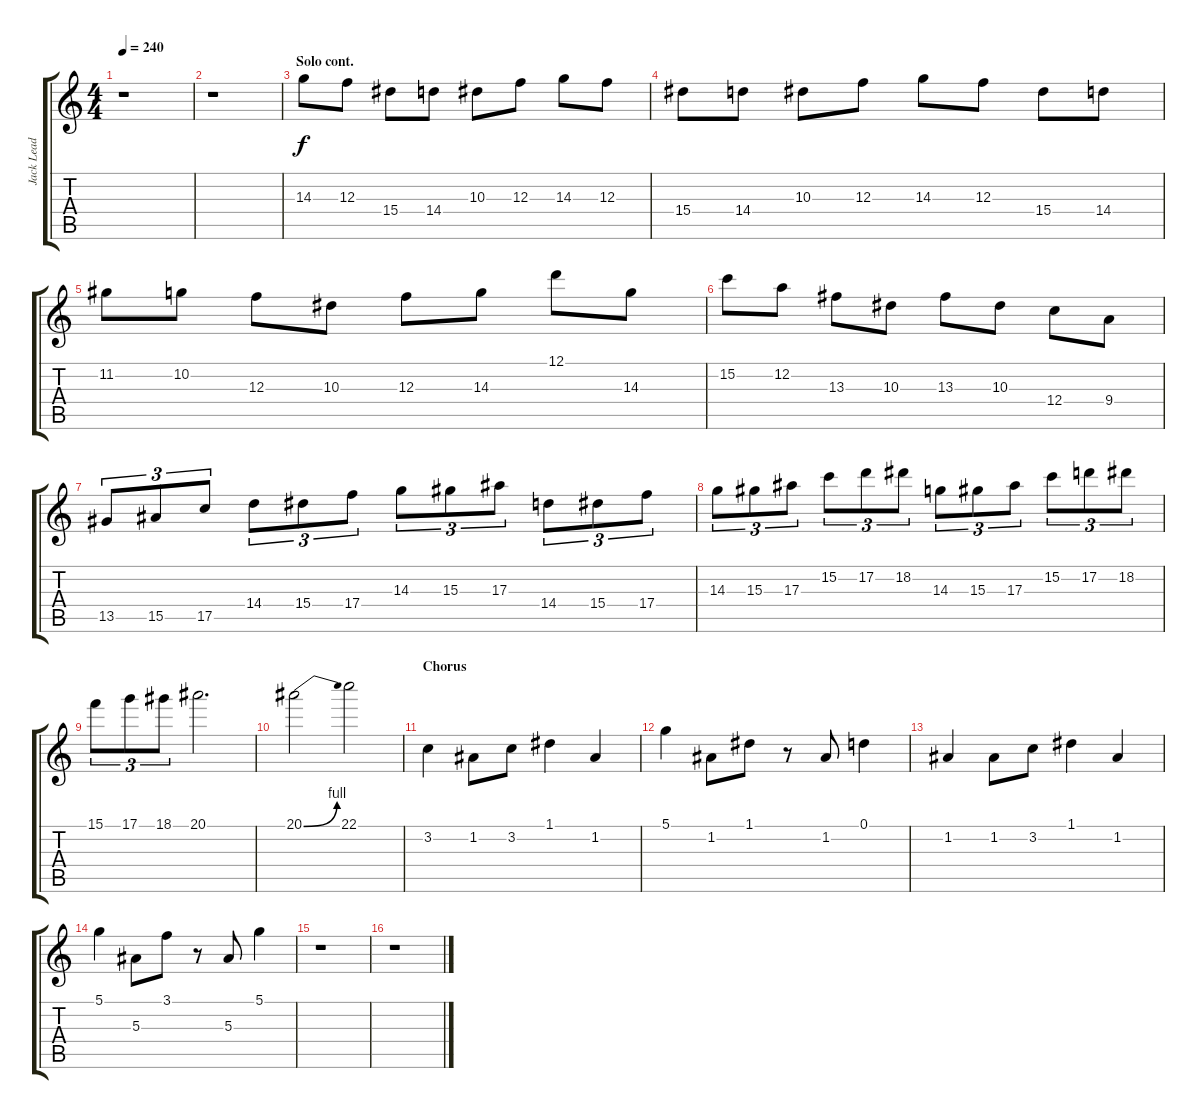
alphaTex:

\track ("Jack Lead" "Jack Lead") {instrument overdrivenguitar}
\staff {score tabs}
\tuning (D4 A3 F3 C3 G2 C2) {hide}
\ts (4 4)
\tempo 240
\clef g2
\ks aminor
r.1{dy f} |
r.1 |
\section ("" "Solo cont.")
14.3.8 12.3.8 15.4.8 14.4.8 10.3.8 12.3.8 14.3.8 12.3.8 |
15.4.8 14.4.8 10.3.8 12.3.8 14.3.8 12.3.8 15.4.8 14.4.8 |
11.2.8 10.2.8 12.3.8 10.3.8 12.3.8 14.3.8 12.1.8 14.3.8 |
15.2.8 12.2.8 13.3.8 10.3.8 13.3.8 10.3.8 12.4.8 9.4.8 |
13.5.8{tu (3 2)} 15.5.8{tu (3 2)} 17.5.8{tu (3 2)} 14.4.8{tu (3 2)} 15.4.8{tu (3 2)} 17.4.8{tu (3 2)} 14.3.8{tu (3 2)} 15.3.8{tu (3 2)} 17.3.8{tu (3 2)} 14.4.8{tu (3 2)} 15.4.8{tu (3 2)} 17.4.8{tu (3 2)} |
14.3.8{tu (3 2)} 15.3.8{tu (3 2)} 17.3.8{tu (3 2)} 15.2.8{tu (3 2)} 17.2.8{tu (3 2)} 18.2.8{tu (3 2)} 14.3.8{tu (3 2)} 15.3.8{tu (3 2)} 17.3.8{tu (3 2)} 15.2.8{tu (3 2)} 17.2.8{tu (3 2)} 18.2.8{tu (3 2)} |
15.1.8{tu (3 2)} 17.1.8{tu (3 2)} 18.1.8{tu (3 2)} 20.1.2{d} |
20.1{be (bend 0 0 60 4)}.2 22.1.2 |
\section ("" "Chorus")
3.2.4 1.2.8 3.2.8 1.1.4 1.2.4 |
5.1.4 1.2.8 1.1.8 r.8 1.2.8 0.1.4 |
1.2.4 1.2.8 3.2.8 1.1.4 1.2.4 |
5.1.4 5.3.8 3.1.8 r.8 5.3.8 5.1.4 |
r.1 |
r.1
